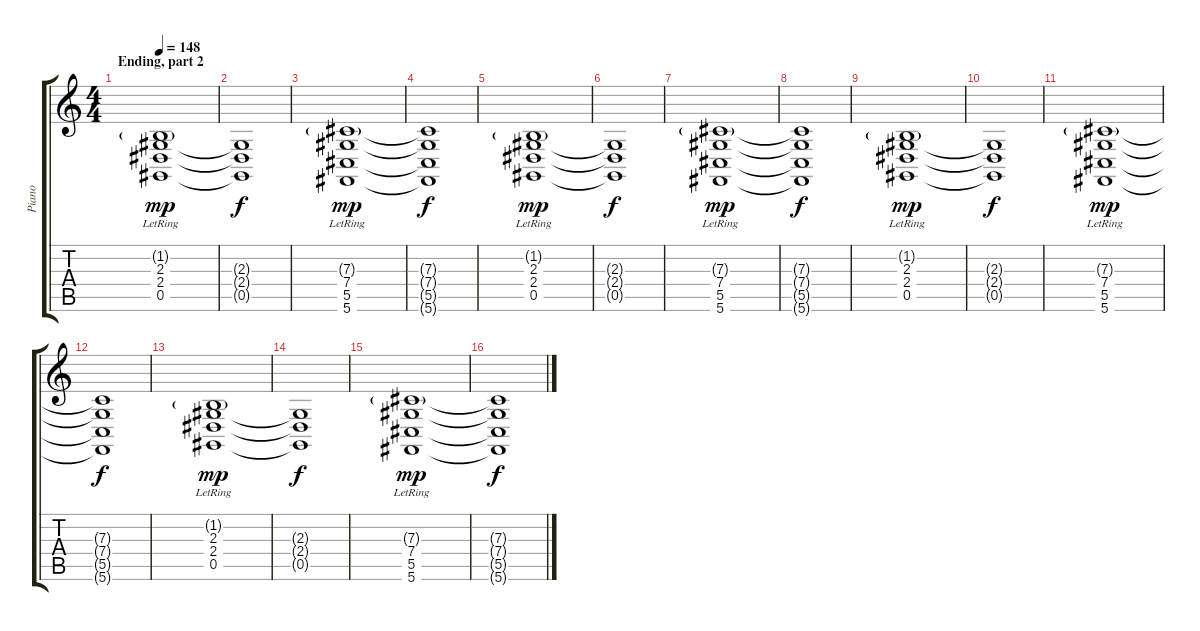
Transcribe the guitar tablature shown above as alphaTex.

\track ("Piano" "Piano") {instrument brightacousticpiano}
\staff {score tabs}
\tuning (Eb4 Bb3 Gb3 Db3 Ab2 Db2) {hide}
\ts (4 4)
\section ("" "Ending, part 2")
\tempo 148
\clef g2
\ks c
(1.2{g lr} 2.3{lr} 2.4{lr} 0.5{lr}).1{dy mp volume 10} |
(2.3{t} 2.4{t} 0.5{t}).1{dy f} |
(7.3{g lr} 7.4{lr} 5.5{lr} 5.6{lr}).1{dy mp} |
(7.3{t} 7.4{t} 5.5{t} 5.6{t}).1{dy f} |
(1.2{g lr} 2.3{lr} 2.4{lr} 0.5{lr}).1{dy mp} |
(2.3{t} 2.4{t} 0.5{t}).1{dy f} |
(7.3{g lr} 7.4{lr} 5.5{lr} 5.6{lr}).1{dy mp} |
(7.3{t} 7.4{t} 5.5{t} 5.6{t}).1{dy f} |
(1.2{g lr} 2.3{lr} 2.4{lr} 0.5{lr}).1{dy mp} |
(2.3{t} 2.4{t} 0.5{t}).1{dy f} |
(7.3{g lr} 7.4{lr} 5.5{lr} 5.6{lr}).1{dy mp} |
(7.3{t} 7.4{t} 5.5{t} 5.6{t}).1{dy f} |
(1.2{g lr} 2.3{lr} 2.4{lr} 0.5{lr}).1{dy mp} |
(2.3{t} 2.4{t} 0.5{t}).1{dy f} |
(7.3{g lr} 7.4{lr} 5.5{lr} 5.6{lr}).1{dy mp} |
(7.3{t} 7.4{t} 5.5{t} 5.6{t}).1{dy f}
